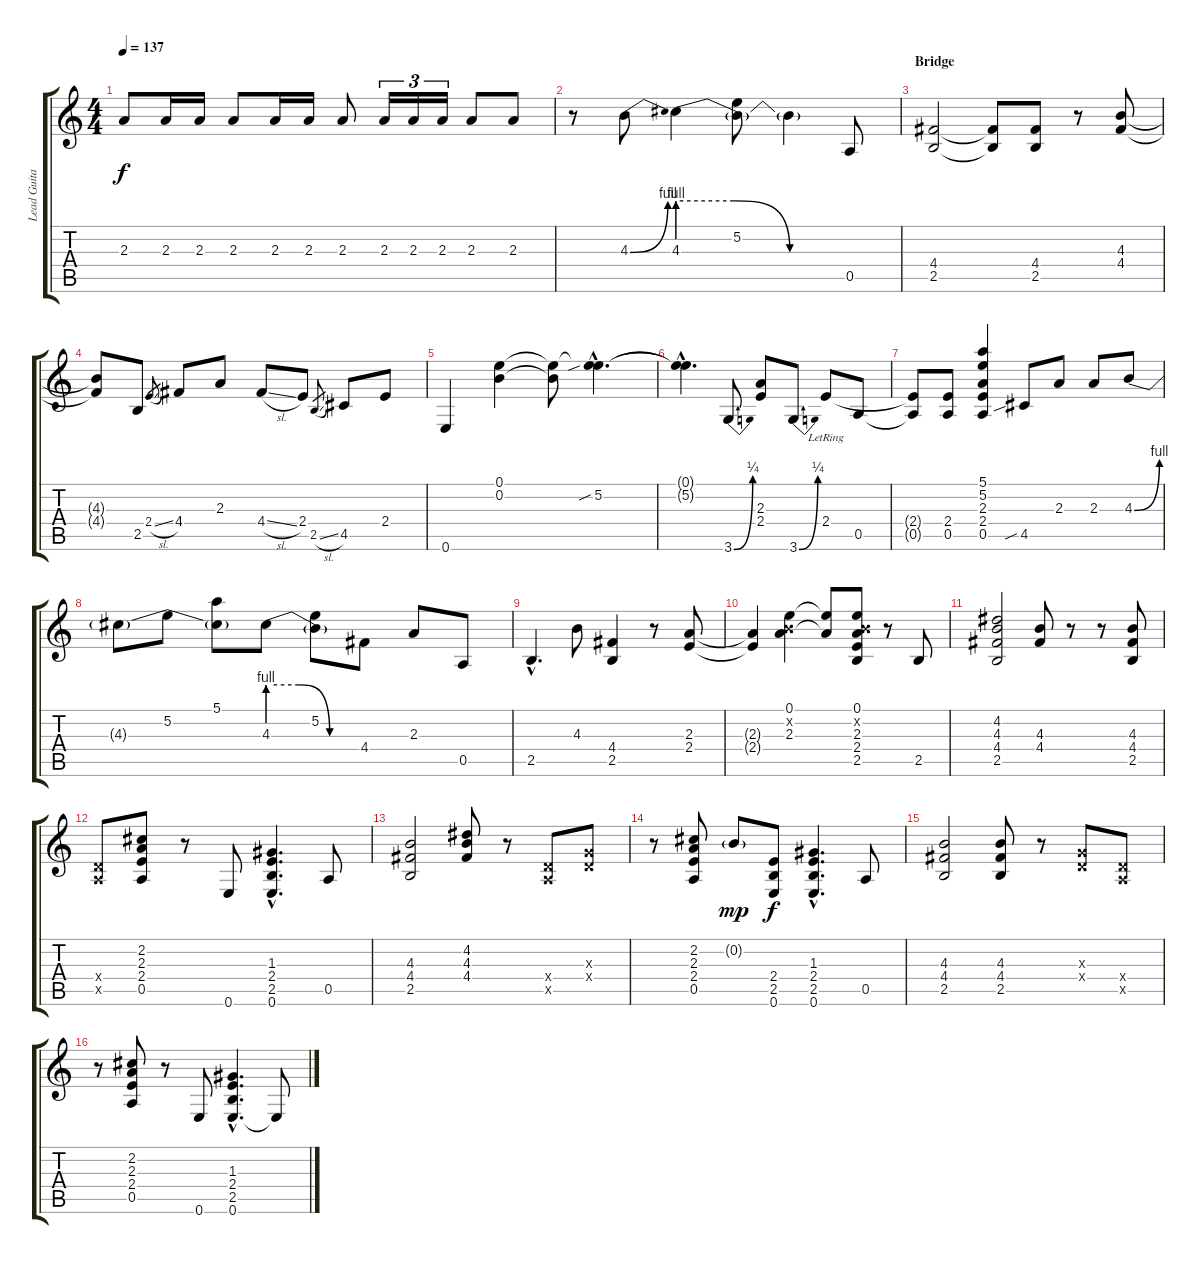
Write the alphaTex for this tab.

\track ("Lead Guitar 2" "Lead Guita") {instrument distortionguitar}
\staff {score tabs}
\tuning (E4 B3 G3 D3 A2 E2) {hide}
\ts (4 4)
\tempo 137
\clef g2
\ks c
2.3.8{dy f} 2.3.16 2.3.16 2.3.8 2.3.16 2.3.16 2.3.8 2.3.16{tu (3 2)} 2.3.16{tu (3 2)} 2.3.16{tu (3 2)} 2.3.8 2.3.8 |
r.8 4.3{be (bend 0 0 60 4)}.8 4.3{be (custom 0 4 20 4 40 0 60 0)}.4 (5.2 4.3{t}).8 4.3{t}.4 0.5.8 |
\section ("" "Bridge")
(4.4 2.5).2 (4.4{t} 2.5{t}).8 (4.4 2.5).8 r.8 (4.3 4.4).8 |
(4.3{t} 4.4{t}).8 2.5.8 2.4{sl}.8{gr} 4.4.8 2.3.8 4.4{sl}.8 2.4.8 2.5{sl}.8{gr} 4.5.8 2.4.8 |
0.6.4 (0.1 0.2).4 (0.1{t} 0.2{t}).8 (0.1{hac t} 5.2{sib hac}).4{d} |
(0.1{hac t} 5.2{hac t}).4{d} 3.6{be (bend 0 0 60 1)}.8 (2.3 2.4).8 3.6{be (bend 0 0 60 1)}.8 2.4{lr}.8 0.5.8 |
(2.4{t} 0.5{t}).8 (2.4 0.5).8 (5.1 5.2 2.3 2.4 0.5).4 4.5{sib}.8 2.3.8 2.3.8 4.3{be (bend 0 0 60 4)}.8 |
4.3{t}.8 5.2.8 (5.1 4.3{t}).8 4.3{be (custom 0 4 20 4 40 0 60 0)}.8 (5.2 4.3{t}).8 4.4.8 2.3.8 0.5.8 |
2.5{hac}.4{d} 4.3.8 (4.4 2.5).4 r.8 (2.3 2.4).8 |
(2.3{t} 2.4{t}).4 (0.1 0.2{x} 2.3).4 (0.1{t} 2.3{t}).8 (0.1 0.2{x} 2.3 2.4 2.5).8 r.8 2.5.8 |
(4.2 4.3 4.4 2.5).2 (4.3 4.4).8 r.8 r.8 (4.3 4.4 2.5).8 |
(0.4{x} 0.5{x}).8 (2.2 2.3 2.4 0.5).8 r.8 0.6.8 (1.3{hac} 2.4{hac} 2.5{hac} 0.6{hac}).4{d} 0.5.8 |
(4.3 4.4 2.5).2 (4.2 4.3 4.4).8 r.8 (0.4{x} 0.5{x}).8 (0.3{x} 0.4{x}).8 |
r.8 (2.2 2.3 2.4 0.5).8 0.2{g}.8{dy mp} (2.4 2.5 0.6).8{dy f} (1.3{hac} 2.4{hac} 2.5{hac} 0.6{hac}).4{d} 0.5.8 |
(4.3 4.4 2.5).2 (4.3 4.4 2.5).8 r.8 (0.3{x} 0.4{x}).8 (0.4{x} 0.5{x}).8 |
r.8 (2.2 2.3 2.4 0.5).8 r.8 0.6.8 (1.3{hac} 2.4{hac} 2.5{hac} 0.6{hac}).4{d} 0.6{t}.8
